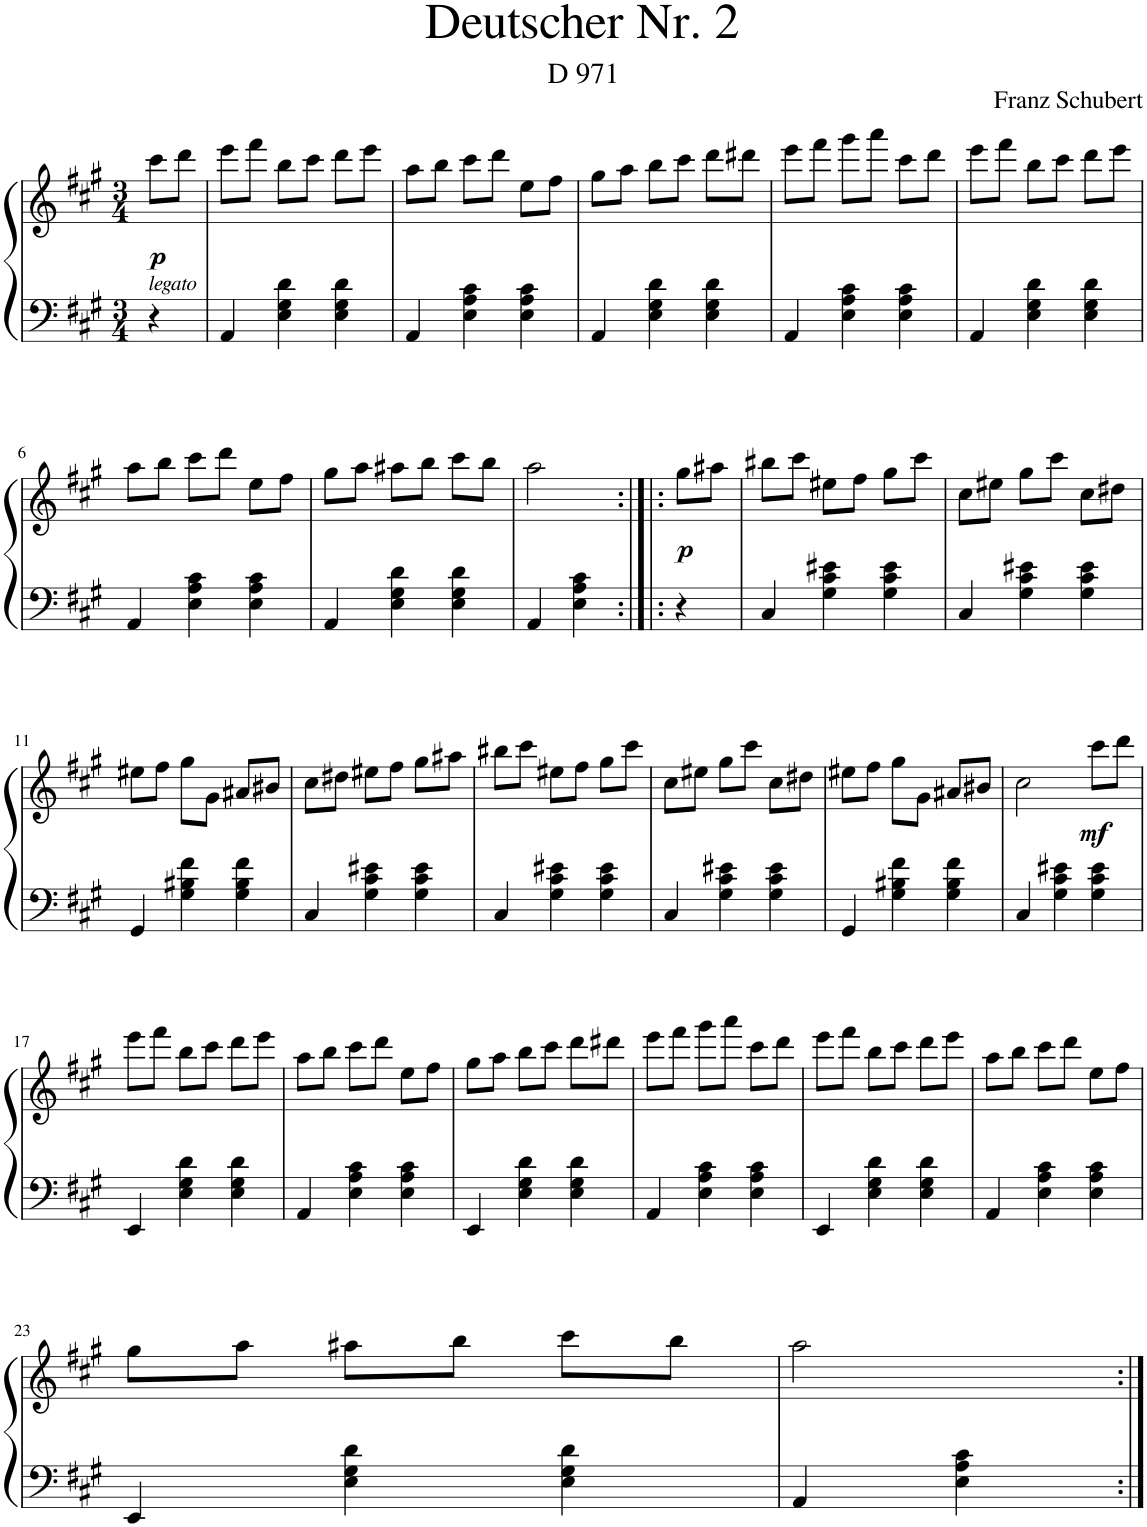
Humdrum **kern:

**kern	**kern	**dynam
*part1	*part1	*part1
*staff2	*staff1	*staff1/2
*I"Piano	*	*
*I'Pno.	*	*
*clefF4	*clefG2	*
*k[f#c#g#]	*k[f#c#g#]	*
*M3/4	*M3/4	*
=	=	=
!	!LO:TX:b:i:t=legato	!
!	!	!LO:DY:b
4r	8ccc#\L	p
.	8ddd\J	.
=1	=1	=1
4AA/	8eee\L	.
.	8fff#\J	.
4E\ 4G#\ 4d\	8bb\L	.
.	8ccc#\J	.
4E\ 4G#\ 4d\	8ddd\L	.
.	8eee\J	.
=2	=2	=2
4AA/	8aa\L	.
.	8bb\J	.
4E\ 4A\ 4c#\	8ccc#\L	.
.	8ddd\J	.
4E\ 4A\ 4c#\	8ee\L	.
.	8ff#\J	.
=3	=3	=3
4AA/	8gg#\L	.
.	8aa\J	.
4E\ 4G#\ 4d\	8bb\L	.
.	8ccc#\J	.
4E\ 4G#\ 4d\	8ddd\L	.
.	8ddd#X\J	.
=4	=4	=4
4AA/	8eee\L	.
.	8fff#\J	.
4E\ 4A\ 4c#\	8ggg#\L	.
.	8aaa\J	.
4E\ 4A\ 4c#\	8ccc#\L	.
.	8ddd\J	.
=5	=5	=5
4AA/	8eee\L	.
.	8fff#\J	.
4E\ 4G#\ 4d\	8bb\L	.
.	8ccc#\J	.
4E\ 4G#\ 4d\	8ddd\L	.
.	8eee\J	.
!!LO:LB:g=z
=6	=6	=6
4AA/	8aa\L	.
.	8bb\J	.
4E\ 4A\ 4c#\	8ccc#\L	.
.	8ddd\J	.
4E\ 4A\ 4c#\	8ee\L	.
.	8ff#\J	.
=7	=7	=7
4AA/	8gg#\L	.
.	8aa\J	.
4E\ 4G#\ 4d\	8aa#X\L	.
.	8bb\J	.
4E\ 4G#\ 4d\	8ccc#\L	.
.	8bb\J	.
=8	=8	=8
4AA/	2aa\	.
4E\ 4A\ 4c#\	.	.
=8X1:|!|:	=8X1:|!|:	=8X1:|!|:
!	!	!LO:DY:b
4r	8gg#\L	p
.	8aa#X\J	.
=9	=9	=9
4C#/	8bb#X\L	.
.	8ccc#\J	.
4G#\ 4c#\ 4e#X\	8ee#X\L	.
.	8ff#\J	.
4G#\ 4c#\ 4e#\	8gg#\L	.
.	8ccc#\J	.
=10	=10	=10
4C#/	8cc#\L	.
.	8ee#X\J	.
4G#\ 4c#\ 4e#X\	8gg#\L	.
.	8ccc#\J	.
4G#\ 4c#\ 4e#\	8cc#\L	.
.	8dd#X\J	.
!!LO:LB:g=z
=11	=11	=11
4GG#/	8ee#X\L	.
.	8ff#\J	.
4G#\ 4B#X\ 4f#\	8gg#\L	.
.	8g#\J	.
4G#\ 4B#\ 4f#\	8a#X/L	.
.	8b#X/J	.
=12	=12	=12
4C#/	8cc#\L	.
.	8dd#X\J	.
4G#\ 4c#\ 4e#X\	8ee#X\L	.
.	8ff#\J	.
4G#\ 4c#\ 4e#\	8gg#\L	.
.	8aa#X\J	.
=13	=13	=13
4C#/	8bb#X\L	.
.	8ccc#\J	.
4G#\ 4c#\ 4e#X\	8ee#X\L	.
.	8ff#\J	.
4G#\ 4c#\ 4e#\	8gg#\L	.
.	8ccc#\J	.
=14	=14	=14
4C#/	8cc#\L	.
.	8ee#X\J	.
4G#\ 4c#\ 4e#X\	8gg#\L	.
.	8ccc#\J	.
4G#\ 4c#\ 4e#\	8cc#\L	.
.	8dd#X\J	.
=15	=15	=15
4GG#/	8ee#X\L	.
.	8ff#\J	.
4G#\ 4B#X\ 4f#\	8gg#\L	.
.	8g#\J	.
4G#\ 4B#\ 4f#\	8a#X/L	.
.	8b#X/J	.
=16	=16	=16
4C#/	2cc#\	.
4G#\ 4c#\ 4e#X\	.	.
!	!	!LO:DY:b
4G#\ 4c#\ 4e#\	8ccc#\L	mf
.	8ddd\J	.
!!LO:LB:g=z
=17	=17	=17
4EE/	8eee\L	.
.	8fff#\J	.
4E\ 4G#\ 4d\	8bb\L	.
.	8ccc#\J	.
4E\ 4G#\ 4d\	8ddd\L	.
.	8eee\J	.
=18	=18	=18
4AA/	8aa\L	.
.	8bb\J	.
4E\ 4A\ 4c#\	8ccc#\L	.
.	8ddd\J	.
4E\ 4A\ 4c#\	8ee\L	.
.	8ff#\J	.
=19	=19	=19
4EE/	8gg#\L	.
.	8aa\J	.
4E\ 4G#\ 4d\	8bb\L	.
.	8ccc#\J	.
4E\ 4G#\ 4d\	8ddd\L	.
.	8ddd#X\J	.
=20	=20	=20
4AA/	8eee\L	.
.	8fff#\J	.
4E\ 4A\ 4c#\	8ggg#\L	.
.	8aaa\J	.
4E\ 4A\ 4c#\	8ccc#\L	.
.	8ddd\J	.
=21	=21	=21
4EE/	8eee\L	.
.	8fff#\J	.
4E\ 4G#\ 4d\	8bb\L	.
.	8ccc#\J	.
4E\ 4G#\ 4d\	8ddd\L	.
.	8eee\J	.
=22	=22	=22
4AA/	8aa\L	.
.	8bb\J	.
4E\ 4A\ 4c#\	8ccc#\L	.
.	8ddd\J	.
4E\ 4A\ 4c#\	8ee\L	.
.	8ff#\J	.
!!LO:LB:g=z
=23	=23	=23
4EE/	8gg#\L	.
.	8aa\J	.
4E\ 4G#\ 4d\	8aa#X\L	.
.	8bb\J	.
4E\ 4G#\ 4d\	8ccc#\L	.
.	8bb\J	.
=24	=24	=24
4AA/	2aa\	.
4E\ 4A\ 4c#\	.	.
=:|!	=:|!	=:|!
*-	*-	*-
